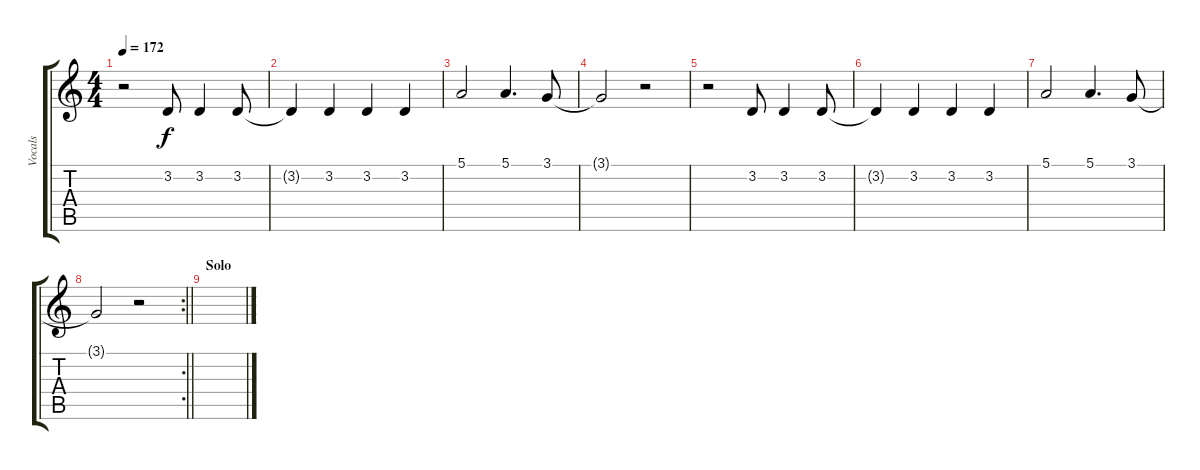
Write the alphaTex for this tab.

\track ("Vocals" "Vocals") {instrument drawbarorgan}
\staff {score tabs}
\tuning (E4 B3 G3 D3 A2 E2) {hide}
\ts (4 4)
\tempo 172
\clef g2
\ks c
r.2{dy f} 3.2.8 3.2.4 3.2.8 |
3.2{t}.4 3.2.4 3.2.4 3.2.4 |
5.1.2 5.1.4{d} 3.1.8 |
3.1{t}.2 r.2 |
r.2 3.2.8 3.2.4 3.2.8 |
3.2{t}.4 3.2.4 3.2.4 3.2.4 |
5.1.2 5.1.4{d} 3.1.8 |
\rc 2
\barLineRight lightlight
3.1{t}.2 r.2 |
\section ("" "Solo")
